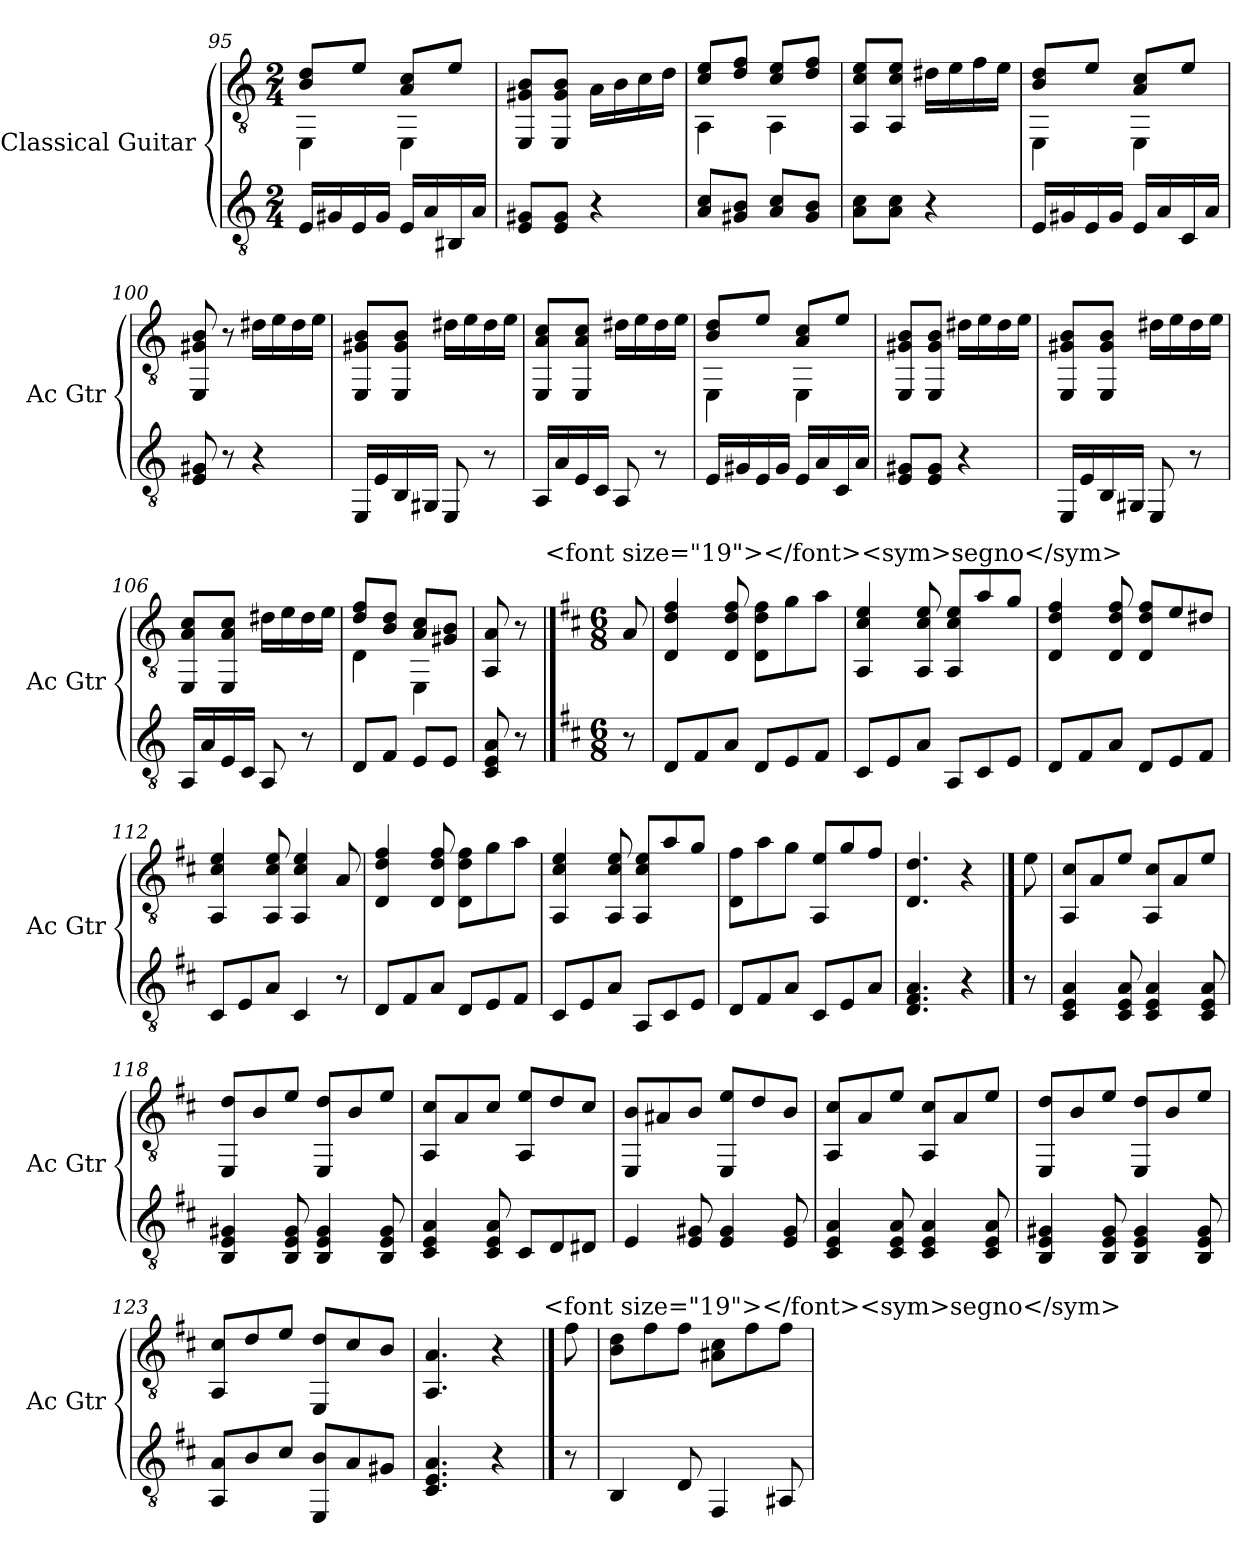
**kern	**kern
*part2	*part1
*staff2	*staff1
*I"Classical Guitar	*I"Classical Guitar
*I'Ac Gtr	*I'Ac Gtr
*clefGv2	*clefGv2
*k[]	*k[]
*M2/4	*M2/4
=95	=95
*	*^
16E/LL	8B/ 8d/L	4EE\
16G#X/	.	.
16E/	8e/J	.
16G#/JJ	.	.
16E/LL	8A/ 8c/L	4EE\
16A/	.	.
16BB#X/	8e/J	.
16A/JJ	.	.
*	*v	*v
=96	=96
8E/ 8G#X/L	8EE/ 8G#X/ 8B/L
8E/ 8G#/J	8EE/ 8G#/ 8B/J
4r	16A\LL
.	16B\
.	16c\
.	16d\JJ
!!LO:LB:g=z
=97	=97
*	*^
8A/ 8c/L	8c/ 8e/L	4AA\
8G#X/ 8B/J	8d/ 8f/J	.
8A/ 8c/L	8c/ 8e/L	4AA\
8G#/ 8B/J	8d/ 8f/J	.
*	*v	*v
=98	=98
8A\ 8c\L	8AA/ 8c/ 8e/L
8A\ 8c\J	8AA/ 8c/ 8e/J
4r	16d#X\LL
.	16e\
.	16f\
.	16e\JJ
=99	=99
*	*^
16E/LL	8B/ 8d/L	4EE\
16G#X/	.	.
16E/	8e/J	.
16G#/JJ	.	.
16E/LL	8A/ 8c/L	4EE\
16A/	.	.
16C/	8e/J	.
16A/JJ	.	.
*	*v	*v
=100	=100
8E/ 8G#X/	8EE/ 8G#X/ 8B/
8r	8r
4r	16d#X\LL
.	16e\
.	16d#\
.	16e\JJ
!!LO:LB:g=z
=101	=101
16EE/LL	8EE/ 8G#X/ 8B/L
16E/	.
16BB/	8EE/ 8G#/ 8B/J
16GG#X/JJ	.
8EE/	16d#X\LL
.	16e\
8r	16d#\
.	16e\JJ
=102	=102
16AA/LL	8EE/ 8A/ 8c/L
16A/	.
16E/	8EE/ 8A/ 8c/J
16C/JJ	.
8AA/	16d#X\LL
.	16e\
8r	16d#\
.	16e\JJ
=103	=103
*	*^
16E/LL	8B/ 8d/L	4EE\
16G#X/	.	.
16E/	8e/J	.
16G#/JJ	.	.
16E/LL	8A/ 8c/L	4EE\
16A/	.	.
16C/	8e/J	.
16A/JJ	.	.
*	*v	*v
=104	=104
8E/ 8G#X/L	8EE/ 8G#X/ 8B/L
8E/ 8G#/J	8EE/ 8G#/ 8B/J
4r	16d#X\LL
.	16e\
.	16d#\
.	16e\JJ
!!LO:LB:g=z
=105	=105
16EE/LL	8EE/ 8G#X/ 8B/L
16E/	.
16BB/	8EE/ 8G#/ 8B/J
16GG#X/JJ	.
8EE/	16d#X\LL
.	16e\
8r	16d#\
.	16e\JJ
=106	=106
16AA/LL	8EE/ 8A/ 8c/L
16A/	.
16E/	8EE/ 8A/ 8c/J
16C/JJ	.
8AA/	16d#X\LL
.	16e\
8r	16d#\
.	16e\JJ
=107	=107
*	*^
8D/L	8d/ 8f/L	4D\
8F/J	8B/ 8d/J	.
8E/L	8A/ 8c/L	4EE\
8E/J	8G#X/ 8B/J	.
*	*v	*v
=108	=108
8C/ 8E/ 8A/	8AA/ 8A/
8r	8r
!	!LO:TX:a:t=<font size="19"></font><sym>segno</sym>
!!LO:PB:g=z
==108X8	==108X8
*k[f#c#]	*k[f#c#]
*M6/8	*M6/8
*	*MM95
8r	8A/
=109	=109
8D/L	4D/ 4d/ 4f#/
8F#/	.
8A/J	8D/ 8d/ 8f#/
8D/L	8D\ 8d\ 8f#\L
8E/	8g\
8F#/J	8a\J
=110	=110
8C#/L	4AA/ 4c#/ 4e/
8E/	.
8A/J	8AA/ 8c#/ 8e/
8AA/L	8AA/ 8c#/ 8e/L
8C#/	8a/
8E/J	8g/J
=111	=111
8D/L	4D/ 4d/ 4f#/
8F#/	.
8A/J	8D/ 8d/ 8f#/
8D/L	8D/ 8d/ 8f#/L
8E/	8e/
8F#/J	8d#X/J
=112	=112
8C#/L	4AA/ 4c#/ 4e/
8E/	.
8A/J	8AA/ 8c#/ 8e/
4C#/	4AA/ 4c#/ 4e/
8r	8A/
!!LO:LB:g=z
=113	=113
8D/L	4D/ 4d/ 4f#/
8F#/	.
8A/J	8D/ 8d/ 8f#/
8D/L	8D\ 8d\ 8f#\L
8E/	8g\
8F#/J	8a\J
=114	=114
8C#/L	4AA/ 4c#/ 4e/
8E/	.
8A/J	8AA/ 8c#/ 8e/
8AA/L	8AA/ 8c#/ 8e/L
8C#/	8a/
8E/J	8g/J
=115	=115
8D/L	8D\ 8f#\L
8F#/	8a\
8A/J	8g\J
8C#/L	8AA/ 8e/L
8E/	8g/
8A/J	8f#/J
=116	=116
4.D/ 4.F#/ 4.A/	4.D/ 4.d/
4r	4r
!!LO:LB:g=z
==116X9	==116X9
8r	8e\
=117	=117
4C#/ 4E/ 4A/	8AA/ 8c#/L
.	8A/
8C#/ 8E/ 8A/	8e/J
4C#/ 4E/ 4A/	8AA/ 8c#/L
.	8A/
8C#/ 8E/ 8A/	8e/J
=118	=118
4BB/ 4E/ 4G#X/	8EE/ 8d/L
.	8B/
8BB/ 8E/ 8G#/	8e/J
4BB/ 4E/ 4G#/	8EE/ 8d/L
.	8B/
8BB/ 8E/ 8G#/	8e/J
=119	=119
4C#/ 4E/ 4A/	8AA/ 8c#/L
.	8A/
8C#/ 8E/ 8A/	8c#/J
8C#/L	8AA/ 8e/L
8D/	8d/
8D#X/J	8c#/J
=120	=120
4E/	8EE/ 8B/L
.	8A#X/
8E/ 8G#X/	8B/J
4E/ 4G#/	8EE/ 8e/L
.	8d/
8E/ 8G#/	8B/J
!!LO:LB:g=z
=121	=121
4C#/ 4E/ 4A/	8AA/ 8c#/L
.	8A/
8C#/ 8E/ 8A/	8e/J
4C#/ 4E/ 4A/	8AA/ 8c#/L
.	8A/
8C#/ 8E/ 8A/	8e/J
=122	=122
4BB/ 4E/ 4G#X/	8EE/ 8d/L
.	8B/
8BB/ 8E/ 8G#/	8e/J
4BB/ 4E/ 4G#/	8EE/ 8d/L
.	8B/
8BB/ 8E/ 8G#/	8e/J
=123	=123
8AA/ 8A/L	8AA/ 8c#/L
8B/	8d/
8c#/J	8e/J
8EE/ 8B/L	8EE/ 8d/L
8A/	8c#/
8G#X/J	8B/J
=124	=124
4.C#/ 4.E/ 4.A/	4.AA/ 4.A/
4r	4r
!	!LO:TX:a:t=<font size="19"></font><sym>segno</sym>
!!LO:PB:g=z
==125	==125
8r	8f#\
=126	=126
4BB/	8B\ 8d\L
.	8f#\
8D/	8f#\J
4FF#/	8A#X\ 8c#\L
.	8f#\
8AA#X/	8f#\J
=	=
*-	*-
